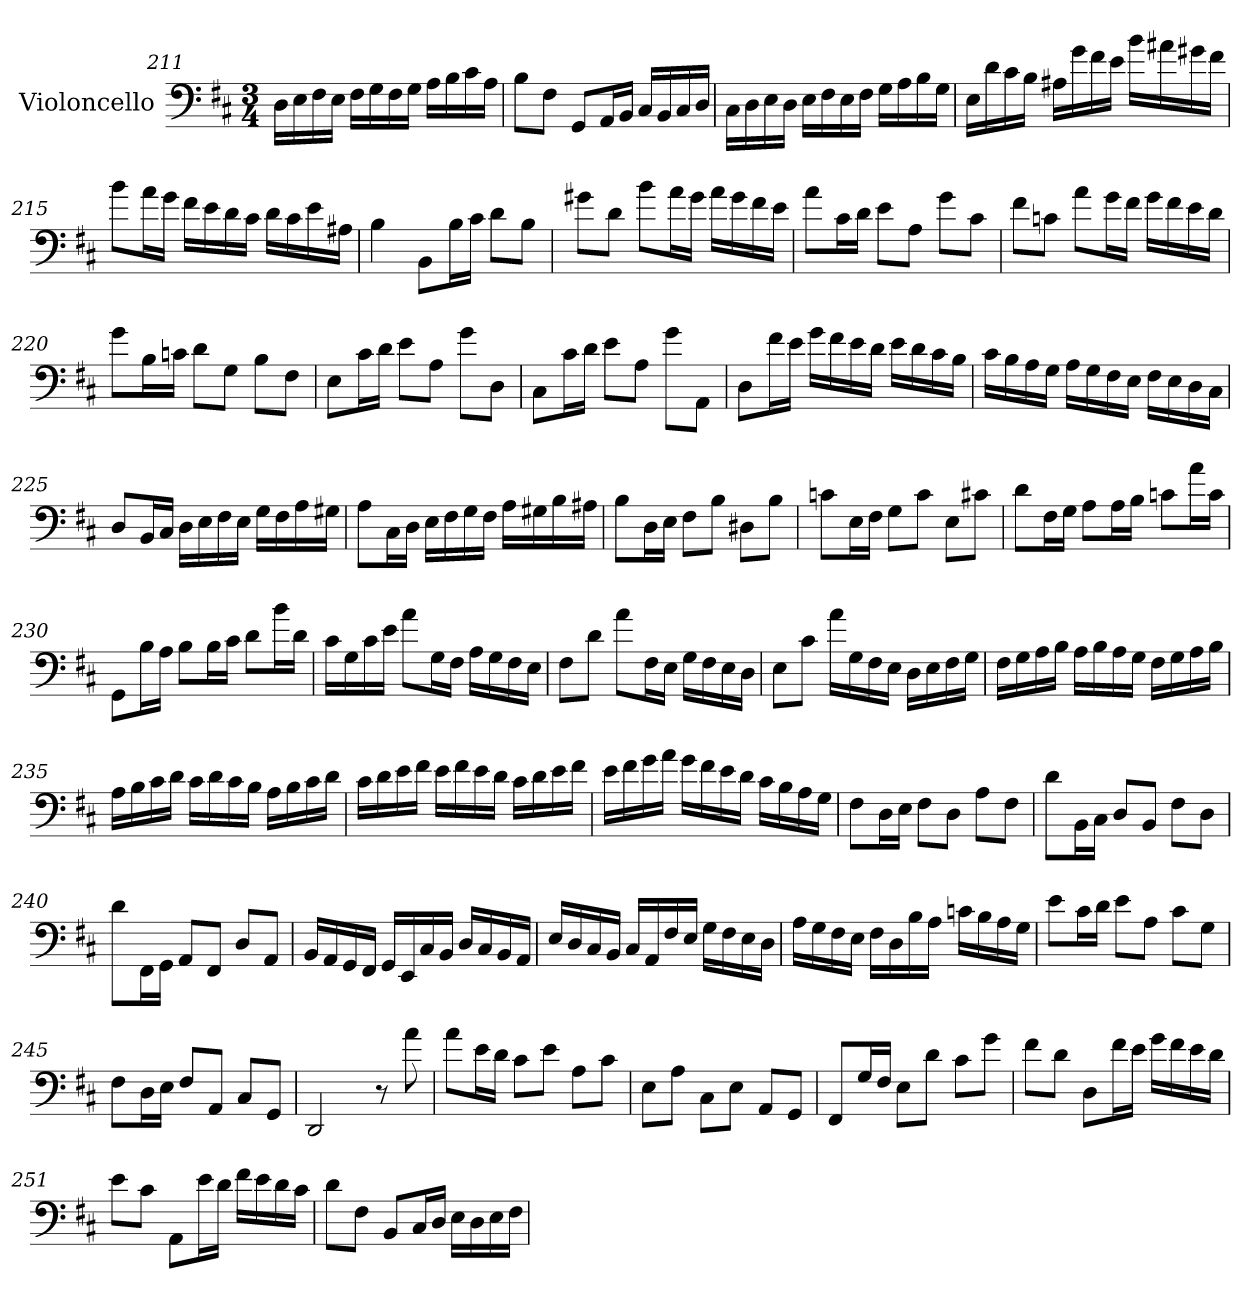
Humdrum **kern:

**kern
*part1
*staff1
*I"Violoncello
*I'Vc.
!!LO:LB:g=z
*clefF4
*k[f#c#]
*M3/4
=211
16D\LL
16E\
16F#\
16E\JJ
16F#\LL
16G\
16F#\
16G\JJ
16A\LL
16B\
16c#\
16A\JJ
=212
8B\L
8F#\J
8GG/L
16AA/L
16BB/JJ
16C#/LL
16BB/
16C#/
16D/JJ
=213
16C#\LL
16D\
16E\
16D\JJ
16E\LL
16F#\
16E\
16F#\JJ
16G\LL
16A\
16B\
16G\JJ
!!LO:LB:g=z
=214
16E\LL
16d\
16c#\
16B\JJ
16A#X\LL
16g\
16f#\
16e\JJ
16b\LL
16a#X\
16g#X\
16f#\JJ
=215
8b\L
16a\L
16g\JJ
16f#\LL
16e\
16d\
16c#\JJ
16d\LL
16c#\
16e\
16A#X\JJ
=216
4B\
8BB\L
16B\L
16c#\JJ
8d\L
8B\J
!!LO:LB:g=z
=217
8g#X\L
8d\J
8b\L
16a\L
16g#\JJ
16a\LL
16g#\
16f#\
16e\JJ
=218
8a\L
16c#\L
16d\JJ
8e\L
8A\J
8g\L
8c#\J
=219
8f#\L
8cn\J
8a\L
16g\L
16f#\JJ
16g\LL
16f#\
16e\
16d\JJ
=220
8g\L
16B\L
16cn\JJ
8d\L
8G\J
8B\L
8F#\J
!!LO:LB:g=z
=221
8E\L
16c#\L
16d\JJ
8e\L
8A\J
8g\L
8D\J
=222
8C#\L
16c#\L
16d\JJ
8e\L
8A\J
8g\L
8AA\J
=223
8D\L
16f#\L
16e\JJ
16g\LL
16f#\
16e\
16d\JJ
16e\LL
16d\
16c#\
16B\JJ
=224
16c#\LL
16B\
16A\
16G\JJ
16A\LL
16G\
16F#\
16E\JJ
16F#\LL
16E\
16D\
16C#\JJ
!!LO:LB:g=z
=225
8D/L
16BB/L
16C#/JJ
16D\LL
16E\
16F#\
16E\JJ
16G\LL
16F#\
16A\
16G#X\JJ
=226
8A\L
16C#\L
16D\JJ
16E\LL
16F#\
16G\
16F#\JJ
16A\LL
16G#X\
16B\
16A#X\JJ
=227
8B\L
16D\L
16E\JJ
8F#\L
8B\J
8D#X\L
8B\J
=228
8cn\L
16E\L
16F#\JJ
8G\L
8c\J
8E\L
8c#X\J
!!LO:LB:g=z
=229
8d\L
16F#\L
16G\JJ
8A\L
16A\L
16B\JJ
8cn\L
16a\L
16c\JJ
=230
8GG\L
16B\L
16A\JJ
8B\L
16B\L
16c#\JJ
8d\L
16b\L
16d\JJ
=231
16c#\LL
16G\
16c#\
16e\JJ
8a\L
16G\L
16F#\JJ
16A\LL
16G\
16F#\
16E\JJ
=232
8F#\L
8d\J
8a\L
16F#\L
16E\JJ
16G\LL
16F#\
16E\
16D\JJ
!!LO:PB:g=z
=233
8E\L
8c#\J
16a\LL
16G\
16F#\
16E\JJ
16D\LL
16E\
16F#\
16G\JJ
=234
16F#\LL
16G\
16A\
16B\JJ
16A\LL
16B\
16A\
16G\JJ
16F#\LL
16G\
16A\
16B\JJ
=235
16A\LL
16B\
16c#\
16d\JJ
16c#\LL
16d\
16c#\
16B\JJ
16A\LL
16B\
16c#\
16d\JJ
!!LO:LB:g=z
=236
16c#\LL
16d\
16e\
16f#\JJ
16e\LL
16f#\
16e\
16d\JJ
16c#\LL
16d\
16e\
16f#\JJ
=237
16e\LL
16f#\
16g\
16a\JJ
16g\LL
16f#\
16e\
16d\JJ
16c#\LL
16B\
16A\
16G\JJ
=238
8F#\L
16D\L
16E\JJ
8F#\L
8D\J
8A\L
8F#\J
!!LO:LB:g=z
=239
8d\L
16BB\L
16C#\JJ
8D/L
8BB/J
8F#\L
8D\J
=240
8d\L
16FF#\L
16GG\JJ
8AA/L
8FF#/J
8D/L
8AA/J
=241
16BB/LL
16AA/
16GG/
16FF#/JJ
16GG/LL
16EE/
16C#/
16BB/JJ
16D/LL
16C#/
16BB/
16AA/JJ
=242
16E/LL
16D/
16C#/
16BB/JJ
16C#/LL
16AA/
16F#/
16E/JJ
16G\LL
16F#\
16E\
16D\JJ
!!LO:LB:g=z
=243
16A\LL
16G\
16F#\
16E\JJ
16F#\LL
16D\
16B\
16A\JJ
16cn\LL
16B\
16A\
16G\JJ
=244
8e\L
16c#\L
16d\JJ
8e\L
8A\J
8c#\L
8G\J
=245
8F#\L
16D\L
16E\JJ
8F#/L
8AA/J
8C#/L
8GG/J
=246
2DD/
8r
8a\
=247
8a\L
16e\L
16d\JJ
8c#\L
8e\J
8A\L
8c#\J
!!LO:LB:g=z
=248
8E\L
8A\J
8C#\L
8E\J
8AA/L
8GG/J
=249
8FF#/L
16G/L
16F#/JJ
8E\L
8d\J
8c#\L
8g\J
=250
8f#\L
8d\J
8D\L
16f#\L
16e\JJ
16g\LL
16f#\
16e\
16d\JJ
=251
8e\L
8c#\J
8AA\L
16e\L
16d\JJ
16f#\LL
16e\
16d\
16c#\JJ
!!LO:LB:g=z
=252
8d\L
8F#\J
8BB/L
16C#/L
16D/JJ
16E\LL
16D\
16E\
16F#\JJ
=
*-
